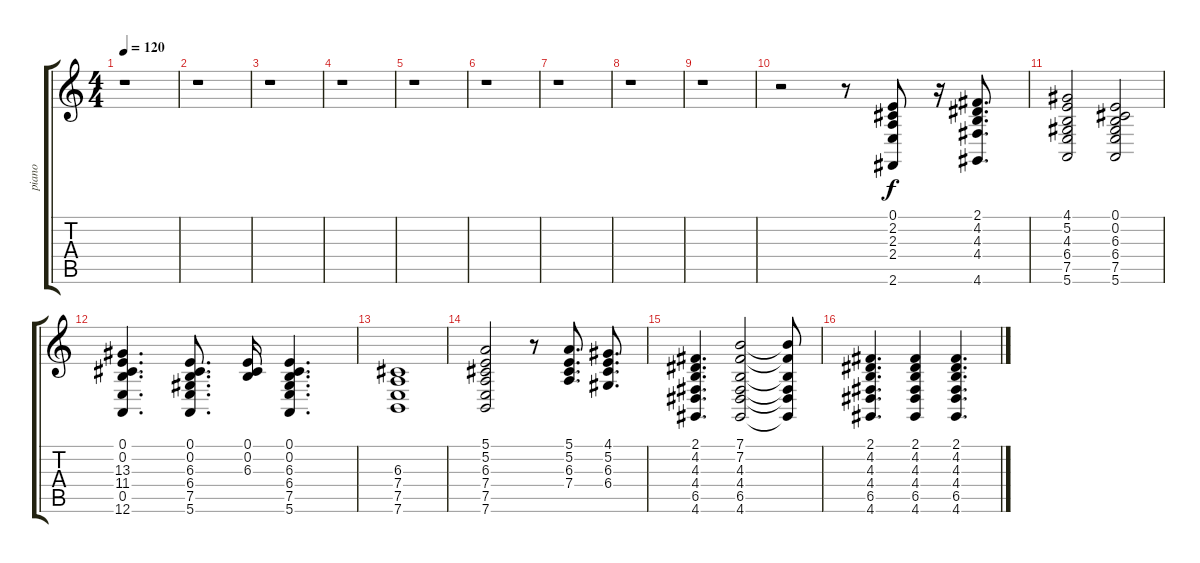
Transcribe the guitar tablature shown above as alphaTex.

\track ("piano" "piano") {instrument brightacousticpiano}
\staff {score tabs}
\tuning (E4 B3 G3 D3 A2 E2) {hide}
\ts (4 4)
\tempo 120
\clef g2
\ks c
r.1{dy f} |
r.1 |
r.1 |
r.1 |
r.1 |
r.1 |
r.1 |
r.1 |
r.1 |
r.2 r.8 (0.1 2.2 2.3 2.4 2.6).8 r.16 (2.1 4.2 4.3 4.4 4.6).8{d} |
(4.1 5.2 4.3 6.4 7.5 5.6).2 (0.1 0.2 6.3 6.4 7.5 5.6).2 |
(0.1 0.2 13.3 11.4 0.5 12.6).4{d} (0.1 0.2 6.3 6.4 7.5 5.6).8{d} (0.1 0.2 6.3).16 (0.1 0.2 6.3 6.4 7.5 5.6).4{d} |
(6.3 7.4 7.5 7.6).1 |
(5.1 5.2 6.3 7.4 7.5 7.6).2 r.8 (5.1 5.2 6.3 7.4).8{d} (4.1 5.2 6.3 6.4).8{d} |
(2.1 4.2 4.3 4.4 6.5 4.6).4{d} (7.1 7.2 4.3 4.4 6.5 4.6).2 (7.1{t} 7.2{t} 4.3{t} 4.4{t} 6.5{t} 4.6{t}).8 |
(2.1 4.2 4.3 4.4 6.5 4.6).4{d} (2.1 4.2 4.3 4.4 6.5 4.6).4 (2.1 4.2 4.3 4.4 6.5 4.6).4{d}
